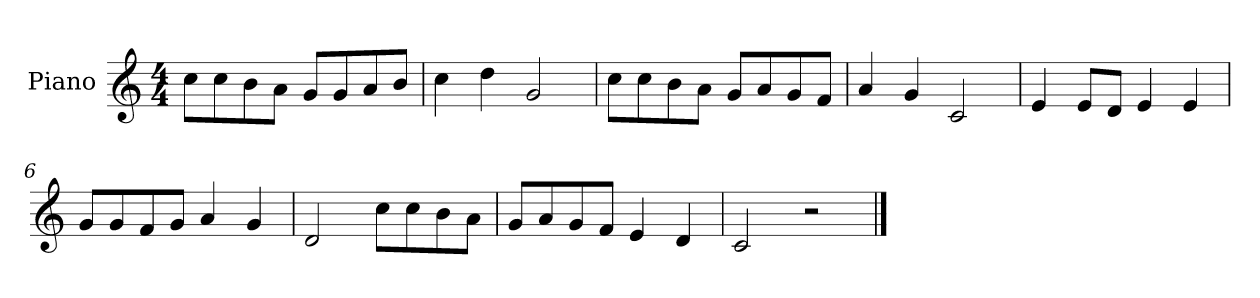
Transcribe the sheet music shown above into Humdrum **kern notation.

**kern
*part1
*staff1
*I"Piano
*I'P-no
*clefG2
*k[]
*M4/4
*MM90
=1
8cc\L
8cc\
8b\
8a\J
8g/L
8g/
8a/
8b/J
=2
4cc\
4dd\
2g/
=3
8cc\L
8cc\
8b\
8a\J
8g/L
8a/
8g/
8f/J
=4
4a/
4g/
2c/
=5
4e/
8e/L
8d/J
4e/
4e/
=6
8g/L
8g/
8f/
8g/J
4a/
4g/
=7
2d/
8cc\L
8cc\
8b\
8a\J
!!LO:LB:g=z
=8
8g/L
8a/
8g/
8f/J
4e/
4d/
=9
2c/
2r
==
*-
